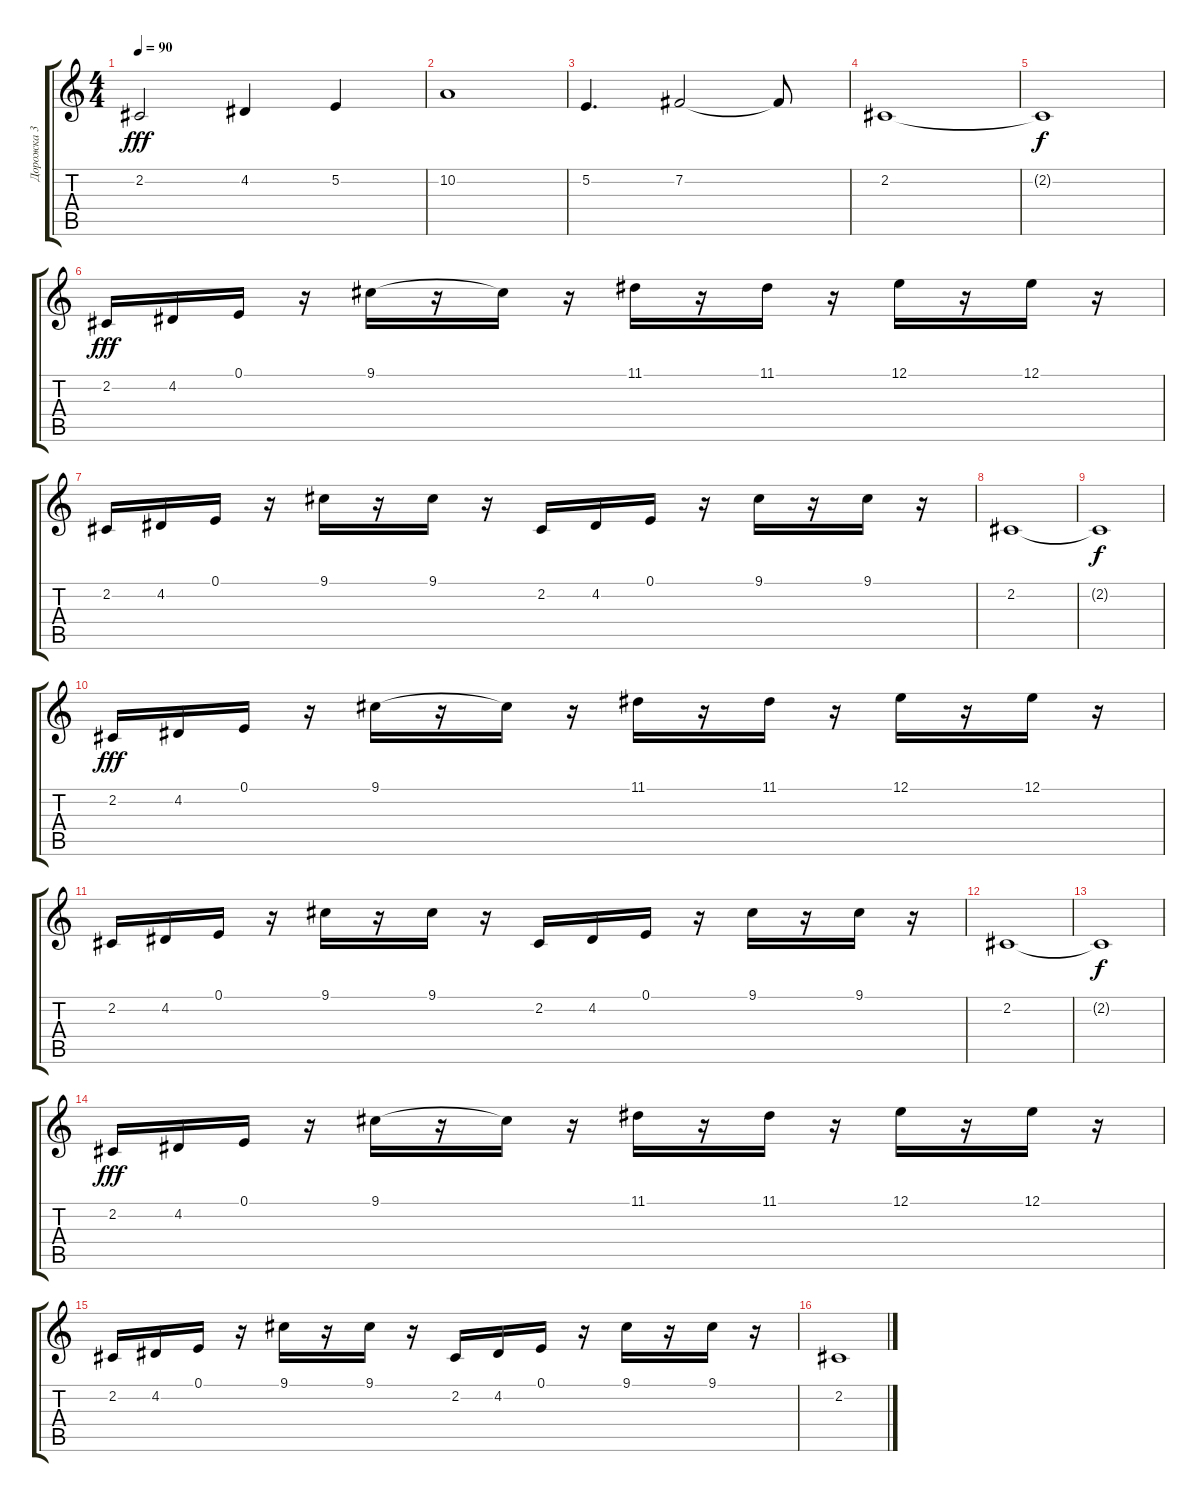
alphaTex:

\track ("Дорожка 3" "Дорожка 3") {instrument stringensemble1}
\staff {score tabs}
\tuning (E4 B3 G3 D3 A2 E2) {hide}
\ts (4 4)
\tempo 90
\clef g2
\ks c
2.2{t}.2{dy fff} 4.2.4 5.2.4 |
10.2.1 |
5.2.4{d} 7.2.2 7.2{t}.8 |
2.2.1 |
2.2{t}.1{dy f} |
2.2.16{dy fff} 4.2.16 0.1.16 r.16 9.1.16 r.16 9.1{t}.16 r.16 11.1.16 r.16 11.1.16 r.16 12.1.16 r.16 12.1.16 r.16 |
2.2.16 4.2.16 0.1.16 r.16 9.1.16 r.16 9.1.16 r.16 2.2.16 4.2.16 0.1.16 r.16 9.1.16 r.16 9.1.16 r.16 |
2.2.1 |
2.2{t}.1{dy f} |
2.2.16{dy fff} 4.2.16 0.1.16 r.16 9.1.16 r.16 9.1{t}.16 r.16 11.1.16 r.16 11.1.16 r.16 12.1.16 r.16 12.1.16 r.16 |
2.2.16 4.2.16 0.1.16 r.16 9.1.16 r.16 9.1.16 r.16 2.2.16 4.2.16 0.1.16 r.16 9.1.16 r.16 9.1.16 r.16 |
2.2.1 |
2.2{t}.1{dy f} |
2.2.16{dy fff} 4.2.16 0.1.16 r.16 9.1.16 r.16 9.1{t}.16 r.16 11.1.16 r.16 11.1.16 r.16 12.1.16 r.16 12.1.16 r.16 |
2.2.16 4.2.16 0.1.16 r.16 9.1.16 r.16 9.1.16 r.16 2.2.16 4.2.16 0.1.16 r.16 9.1.16 r.16 9.1.16 r.16 |
2.2.1
